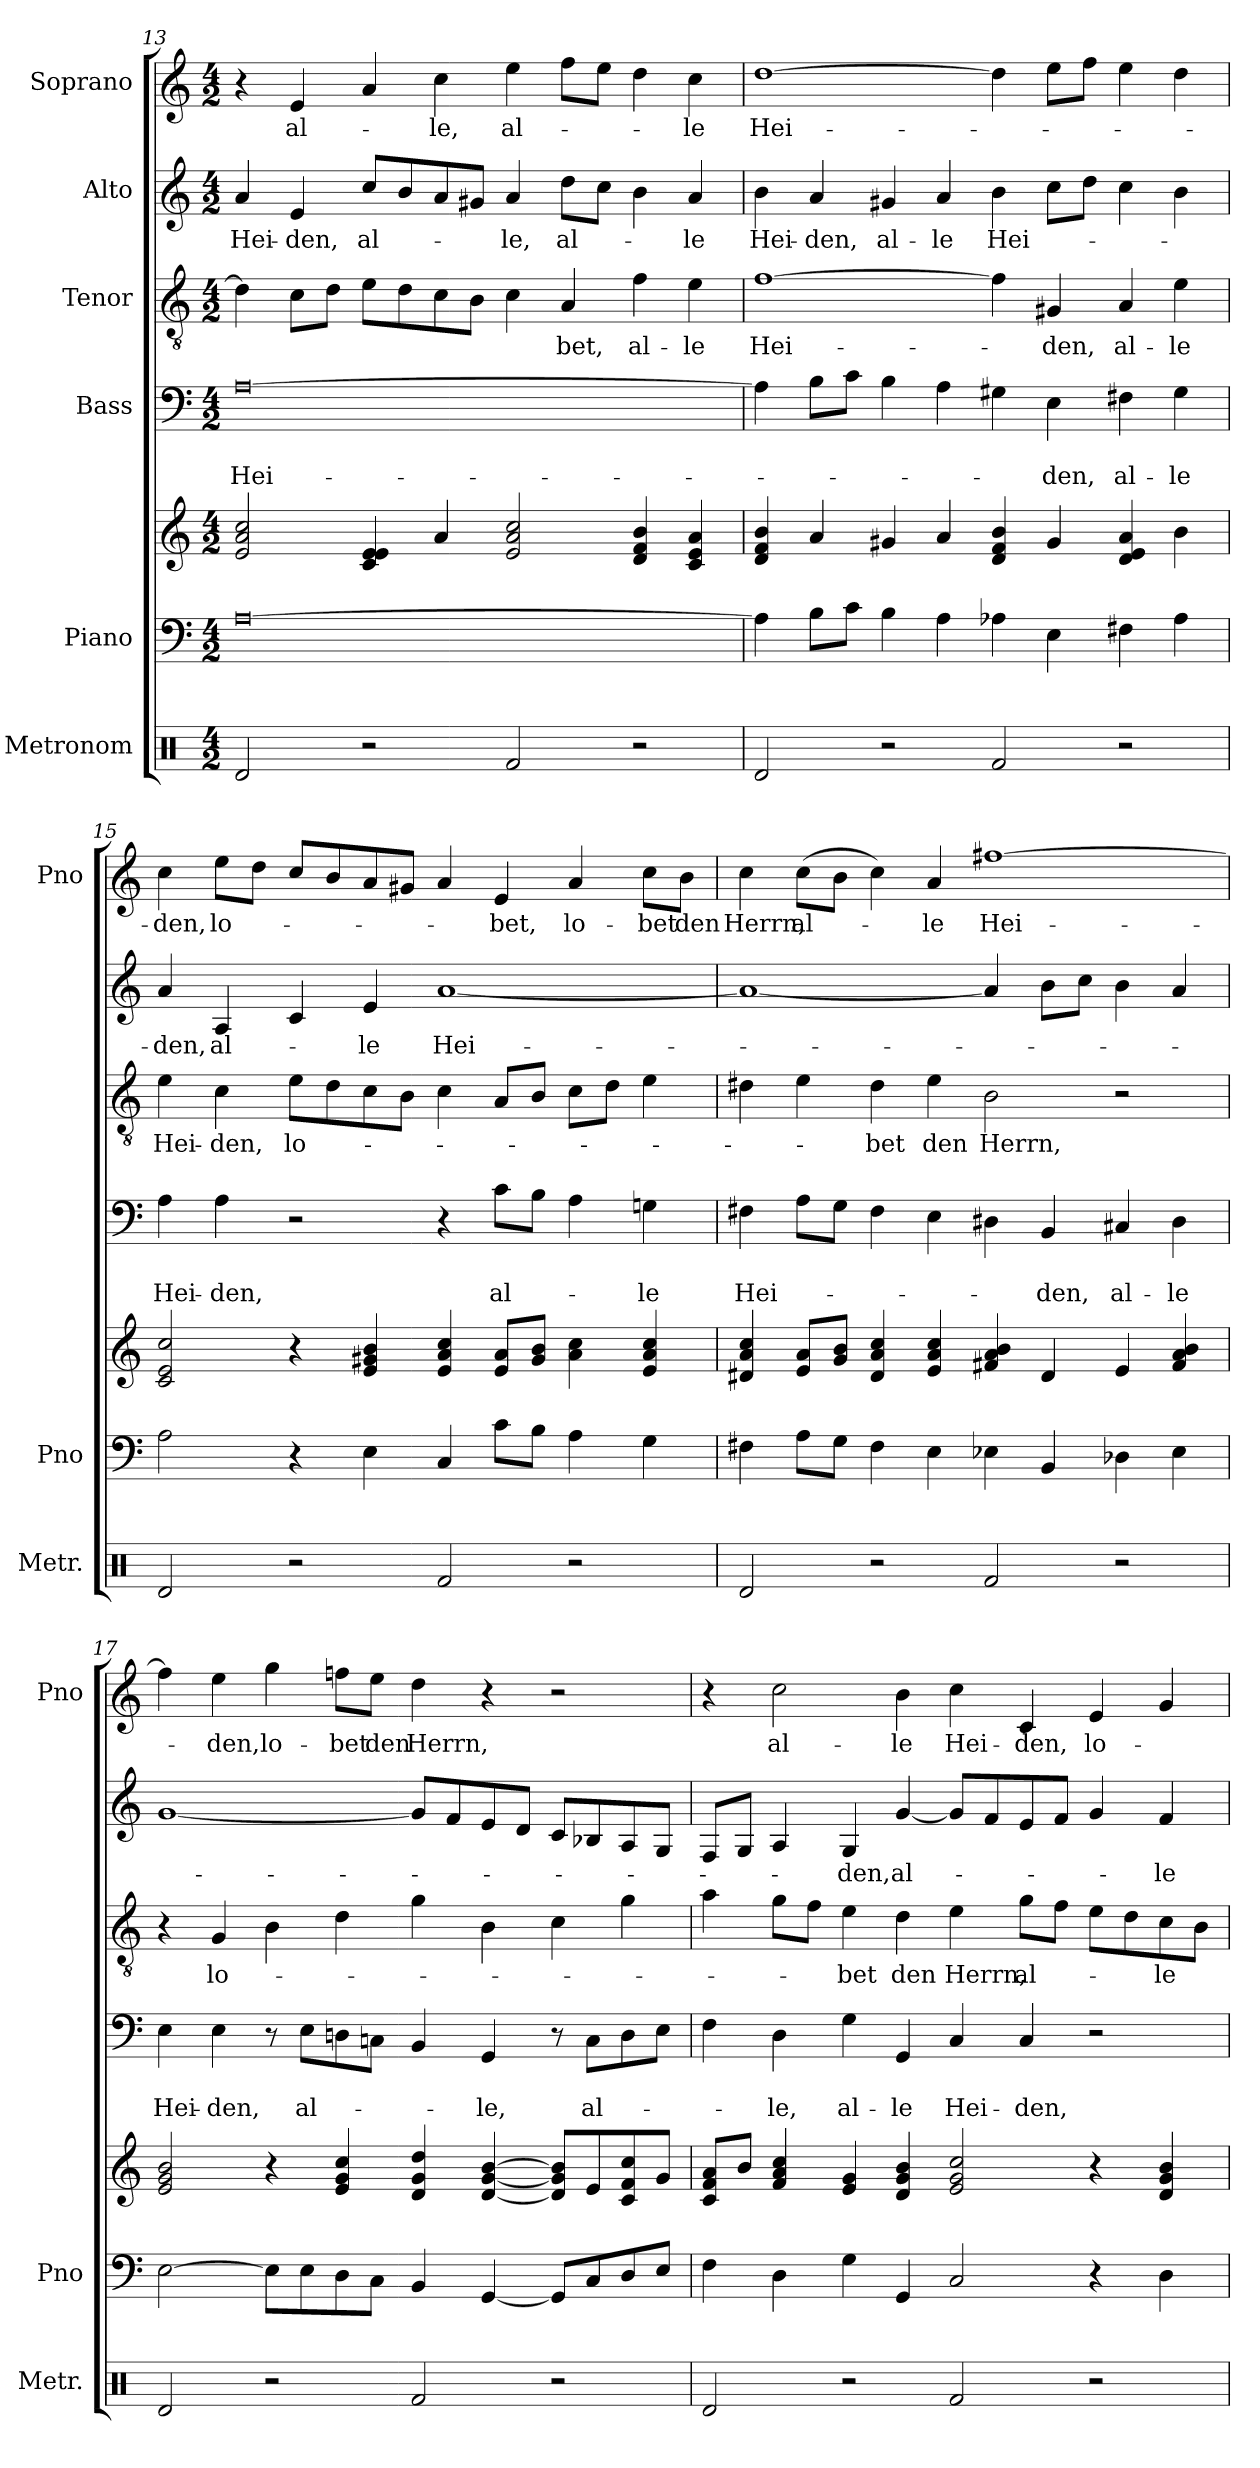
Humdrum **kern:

**kern	**kern	**kern	**kern	**text	**text	**kern	**text	**text	**kern	**text	**kern	**text
*part6	*part5	*part5	*part4	*part4	*part4	*part3	*part3	*part3	*part2	*part2	*part1	*part1
*staff7	*staff6	*staff5	*staff4	*staff4	*staff4	*staff3	*staff3	*staff3	*staff2	*staff2	*staff1	*staff1
*I"Metronom	*I"Piano	*	*I"Bass	*	*	*I"Tenor	*	*	*I"Alto	*	*I"Soprano	*
*I'Metr.	*I'Pno	*	*	*	*	*	*	*	*	*	*I'Pno	*
!!LO:PB:g=z
*clefX	*clefF4	*clefG2	*clefF4	*	*	*clefGv2	*	*	*clefG2	*	*clefG2	*
*k[]	*k[]	*k[]	*k[]	*	*	*k[]	*	*	*k[]	*	*k[]	*
*M4/2	*M4/2	*M4/2	*M4/2	*	*	*M4/2	*	*	*M4/2	*	*M4/2	*
=13	=13	=13	=13	=13	=13	=13	=13	=13	=13	=13	=13	=13
!	!	!	!	!	!LO:LY:b	!	!	!	!	!LO:LY:b	!	!
2Rd/	[0A	2e/ 2a/ 2cc/	[0A	.	Hei-	4d\]	.	.	4a/	Hei-	4r	.
!	!	!	!	!	!	!	!	!	!	!LO:LY:b	!	!LO:LY:b
.	.	.	.	.	.	8c\L	.	.	4e/	-den,	4e/	al-
.	.	.	.	.	.	8d\J	.	.	.	.	.	.
!	!	!	!	!	!	!	!	!	!	!LO:LY:b	!	!
2r	.	4c/ 4e/ 4e/	.	.	.	8e\L	.	.	8cc/L	al-	4a/	.
.	.	.	.	.	.	8d\	.	.	8b/	.	.	.
!	!	!	!	!	!	!	!	!	!	!	!	!LO:LY:b
.	.	4a/	.	.	.	8c\	.	.	8a/	.	4cc\	-le,
.	.	.	.	.	.	8B\J	.	.	8g#X/J	.	.	.
!	!	!	!	!	!	!	!	!	!	!LO:LY:b	!	!LO:LY:b
2Rf/	.	2e/ 2a/ 2cc/	.	.	.	4c\	.	.	4a/	-le,	4ee\	al-
!	!	!	!	!	!	!	!LO:LY:b	!	!	!LO:LY:b	!	!
.	.	.	.	.	.	4A/	-bet,	.	8dd\L	al-	8ff\L	.
.	.	.	.	.	.	.	.	.	8cc\J	.	8ee\J	.
!	!	!	!	!	!	!	!LO:LY:b	!	!	!	!	!
2r	.	4d/ 4f/ 4b/	.	.	.	4f\	al-	.	4b\	.	4dd\	.
!	!	!	!	!	!	!	!LO:LY:b	!	!	!LO:LY:b	!	!LO:LY:b
.	.	4c/ 4e/ 4a/	.	.	.	4e\	-le	.	4a/	-le	4cc\	-le
=14	=14	=14	=14	=14	=14	=14	=14	=14	=14	=14	=14	=14
!	!	!	!	!	!	!	!LO:LY:b	!	!	!LO:LY:b	!	!LO:LY:b
2Rd/	4A\]	4d/ 4f/ 4b/	4A\]	.	.	[1f	Hei-	.	4b\	Hei-	[1dd	Hei-
!	!	!	!	!	!	!	!	!	!	!LO:LY:b	!	!
.	8B\L	4a/	8B\L	.	.	.	.	.	4a/	-den,	.	.
.	8c\J	.	8c\J	.	.	.	.	.	.	.	.	.
!	!	!	!	!	!	!	!	!	!	!LO:LY:b	!	!
2r	4B\	4g#X/	4B\	.	.	.	.	.	4g#X/	al-	.	.
!	!	!	!	!	!	!	!	!	!	!LO:LY:b	!	!
.	4A\	4a/	4A\	.	.	.	.	.	4a/	-le	.	.
!	!	!	!	!	!	!	!	!	!	!LO:LY:b	!	!
2Rf/	4A-X\	4d/ 4f/ 4b/	4G#X\	.	.	4f\]	.	.	4b\	Hei-	4dd\]	.
!	!	!	!	!	!LO:LY:b	!	!LO:LY:b	!	!	!	!	!
.	4E\	4g#/	4E\	.	-den,	4G#X/	-den,	.	8cc\L	.	8ee\L	.
.	.	.	.	.	.	.	.	.	8dd\J	.	8ff\J	.
!	!	!	!	!	!LO:LY:b	!	!LO:LY:b	!	!	!	!	!
2r	4F#X\	4d/ 4e/ 4a/	4F#X\	.	al-	4A/	al-	.	4cc\	.	4ee\	.
!	!	!	!	!	!LO:LY:b	!	!LO:LY:b	!	!	!	!	!
.	4A-\	4b\	4G#\	.	-le	4e\	-le	.	4b\	.	4dd\	.
!!LO:PB:g=z
=15	=15	=15	=15	=15	=15	=15	=15	=15	=15	=15	=15	=15
!	!	!	!	!	!LO:LY:b	!	!LO:LY:b	!	!	!LO:LY:b	!	!LO:LY:b
2Rd/	2A\	2c/ 2e/ 2cc/	4A\	.	Hei-	4e\	Hei-	.	4a/	-den,	4cc\	-den,
!	!	!	!	!	!LO:LY:b	!	!LO:LY:b	!	!	!LO:LY:b	!	!LO:LY:b
.	.	.	4A\	.	-den,	4c\	-den,	.	4A/	al-	8ee\L	lo-
.	.	.	.	.	.	.	.	.	.	.	8dd\J	.
!	!	!	!	!	!	!	!LO:LY:b	!	!	!	!	!
2r	4r	4r	2r	.	.	8e\L	lo-	.	4c/	.	8cc/L	.
.	.	.	.	.	.	8d\	.	.	.	.	8b/	.
!	!	!	!	!	!	!	!	!	!	!LO:LY:b	!	!
.	4E\	4e/ 4g#X/ 4b/	.	.	.	8c\	.	.	4e/	-le	8a/	.
.	.	.	.	.	.	8B\J	.	.	.	.	8g#X/J	.
!	!	!	!	!	!	!	!	!	!	!LO:LY:b	!	!
2Rf/	4C/	4e/ 4a/ 4cc/	4r	.	.	4c\	.	.	[1a	Hei-	4a/	.
!	!	!	!	!	!LO:LY:b	!	!	!	!	!	!	!LO:LY:b
.	8c\L	8e/ 8a/L	8c\L	.	al-	8A/L	.	.	.	.	4e/	-bet,
.	8B\J	8g#/ 8b/J	8B\J	.	.	8B/J	.	.	.	.	.	.
!	!	!	!	!	!	!	!	!	!	!	!	!LO:LY:b
2r	4A\	4a\ 4cc\	4A\	.	.	8c\L	.	.	.	.	4a/	lo-
.	.	.	.	.	.	8d\J	.	.	.	.	.	.
!	!	!	!	!	!LO:LY:b	!	!	!	!	!	!	!LO:LY:b
.	4G\	4e/ 4a/ 4cc/	4Gn\	.	-le	4e\	.	.	.	.	8cc\L	-bet
!	!	!	!	!	!	!	!	!	!	!	!	!LO:LY:b
.	.	.	.	.	.	.	.	.	.	.	8b\J	den
!!LO:PB:g=z
=16	=16	=16	=16	=16	=16	=16	=16	=16	=16	=16	=16	=16
!	!	!	!	!	!LO:LY:b	!	!	!LO:LY:b	!	!	!	!LO:LY:b
2Rd/	4F#X\	4d#X/ 4a/ 4cc/	4F#X\	.	Hei-	4d#X\	.	­	1a_	.	4cc\	Herrn,
!	!	!	!	!	!	!	!	!LO:LY:b	!	!	!	!LO:LY:b
.	8A\L	8e/ 8a/L	8A\L	.	.	4e\	.	­	.	.	(>8cc\L	al-
.	8G\J	8g/ 8b/J	8G\J	.	.	.	.	.	.	.	8b\J	.
!	!	!	!	!	!	!	!LO:LY:b	!	!	!	!	!
2r	4F#\	4d#/ 4a/ 4cc/	4F#\	.	.	4d#\	-bet	.	.	.	4cc\)	.
!	!	!	!	!	!	!	!LO:LY:b	!	!	!	!	!LO:LY:b
.	4E\	4e/ 4a/ 4cc/	4E\	.	.	4e\	den	.	.	.	4a/	-le
!	!	!	!	!	!	!	!LO:LY:b	!	!	!	!	!LO:LY:b
2Rf/	4E-X\	4f#X/ 4a/ 4b/	4D#X\	.	.	2B\	Herrn,	.	4a/]	.	[1ff#X	Hei-
!	!	!	!	!	!LO:LY:b	!	!	!	!	!	!	!
.	4BB/	4d#/	4BB/	.	-den,	.	.	.	8b\L	.	.	.
.	.	.	.	.	.	.	.	.	8cc\J	.	.	.
!	!	!	!	!	!LO:LY:b	!	!	!	!	!	!	!
2r	4D-X\	4e/	4C#X/	.	al-	2r	.	.	4b\	.	.	.
!	!	!	!	!	!LO:LY:b	!	!	!	!	!	!	!
.	4E-\	4f#/ 4a/ 4b/	4D#\	.	-le	.	.	.	4a/	.	.	.
=17	=17	=17	=17	=17	=17	=17	=17	=17	=17	=17	=17	=17
!	!	!	!	!	!LO:LY:b	!	!	!	!	!	!	!
2Rd/	[2E\	2e/ 2g/ 2b/	4E\	.	Hei-	4r	.	.	[1g	.	4ff#\]	.
!	!	!	!	!	!LO:LY:b	!	!LO:LY:b	!	!	!	!	!LO:LY:b
.	.	.	4E\	.	-den,	4G/	lo-	.	.	.	4ee\	-den,
!	!	!	!	!	!	!	!	!	!	!	!	!LO:LY:b
2r	8E\L]	4r	8r	.	.	4B\	.	.	.	.	4gg\	lo-
!	!	!	!	!	!LO:LY:b	!	!	!	!	!	!	!
.	8E\	.	8E\L	.	al-	.	.	.	.	.	.	.
!	!	!	!	!	!	!	!	!	!	!	!	!LO:LY:b
.	8D\	4e/ 4g/ 4cc/	8Dn\	.	.	4d\	.	.	.	.	8ffn\L	-bet
!	!	!	!	!	!	!	!	!	!	!	!	!LO:LY:b
.	8C\J	.	8Cn\J	.	.	.	.	.	.	.	8ee\J	den
!	!	!	!	!	!	!	!	!	!	!	!	!LO:LY:b
2Rf/	4BB/	4d/ 4g/ 4dd/	4BB/	.	.	4g\	.	.	8g/L]	.	4dd\	Herrn,
.	.	.	.	.	.	.	.	.	8f/	.	.	.
!	!	!	!	!	!LO:LY:b	!	!	!	!	!	!	!
.	[4GG/	[4d/ [4g/ [4b/	4GG/	.	-le,	4B\	.	.	8e/	.	4r	.
.	.	.	.	.	.	.	.	.	8d/J	.	.	.
2r	8GG/L]	8d/] 8g/] 8b/]L	8r	.	.	4c\	.	.	8c/L	.	2r	.
!	!	!	!	!	!LO:LY:b	!	!	!	!	!	!	!
.	8C/	8e/	8C\L	.	al-	.	.	.	8B-X/	.	.	.
.	8D/	8c/ 8f/ 8cc/	8D\	.	.	4g\	.	.	8A/	.	.	.
.	8E/J	8g/J	8E\J	.	.	.	.	.	8G/J	.	.	.
!!LO:PB:g=z
=18	=18	=18	=18	=18	=18	=18	=18	=18	=18	=18	=18	=18
2Rd/	4F\	8c/ 8f/ 8a/L	4F\	.	.	4a\	.	.	8F/L	.	4r	.
.	.	8b/J	.	.	.	.	.	.	8G/J	.	.	.
!	!	!	!	!	!LO:LY:b	!	!	!	!	!	!	!LO:LY:b
.	4D\	4f/ 4a/ 4cc/	4D\	.	-le,	8g\L	.	.	4A/	.	2cc\	al-
.	.	.	.	.	.	8f\J	.	.	.	.	.	.
!	!	!	!	!	!LO:LY:b	!	!LO:LY:b	!	!	!LO:LY:b	!	!
2r	4G\	4e/ 4g/	4G\	.	al-	4e\	-bet	.	4G/	-den,	.	.
!	!	!	!	!	!LO:LY:b	!	!LO:LY:b	!	!	!LO:LY:b	!	!LO:LY:b
.	4GG/	4d/ 4g/ 4b/	4GG/	.	-le	4d\	den	.	[4g/	al-	4b\	-le
!	!	!	!	!	!LO:LY:b	!	!LO:LY:b	!	!	!	!	!LO:LY:b
2Rf/	2C/	2e/ 2g/ 2cc/	4C/	.	Hei-	4e\	Herrn,	.	8g/L]	.	4cc\	Hei-
.	.	.	.	.	.	.	.	.	8f/	.	.	.
!	!	!	!	!	!LO:LY:b	!	!LO:LY:b	!	!	!	!	!LO:LY:b
.	.	.	4C/	.	-den,	8g\L	al-	.	8e/	.	4c/	-den,
.	.	.	.	.	.	8f\J	.	.	8f/J	.	.	.
!	!	!	!	!	!	!	!	!	!	!	!	!LO:LY:b
2r	4r	4r	2r	.	.	8e\L	.	.	4g/	.	4e/	lo-
.	.	.	.	.	.	8d\	.	.	.	.	.	.
!	!	!	!	!	!	!	!LO:LY:b	!	!	!LO:LY:b	!	!
.	4D\	4d/ 4g/ 4b/	.	.	.	8c\	-le	.	4f/	-le	4g/	.
.	.	.	.	.	.	8B\J	.	.	.	.	.	.
=	=	=	=	=	=	=	=	=	=	=	=	=
*-	*-	*-	*-	*-	*-	*-	*-	*-	*-	*-	*-	*-
